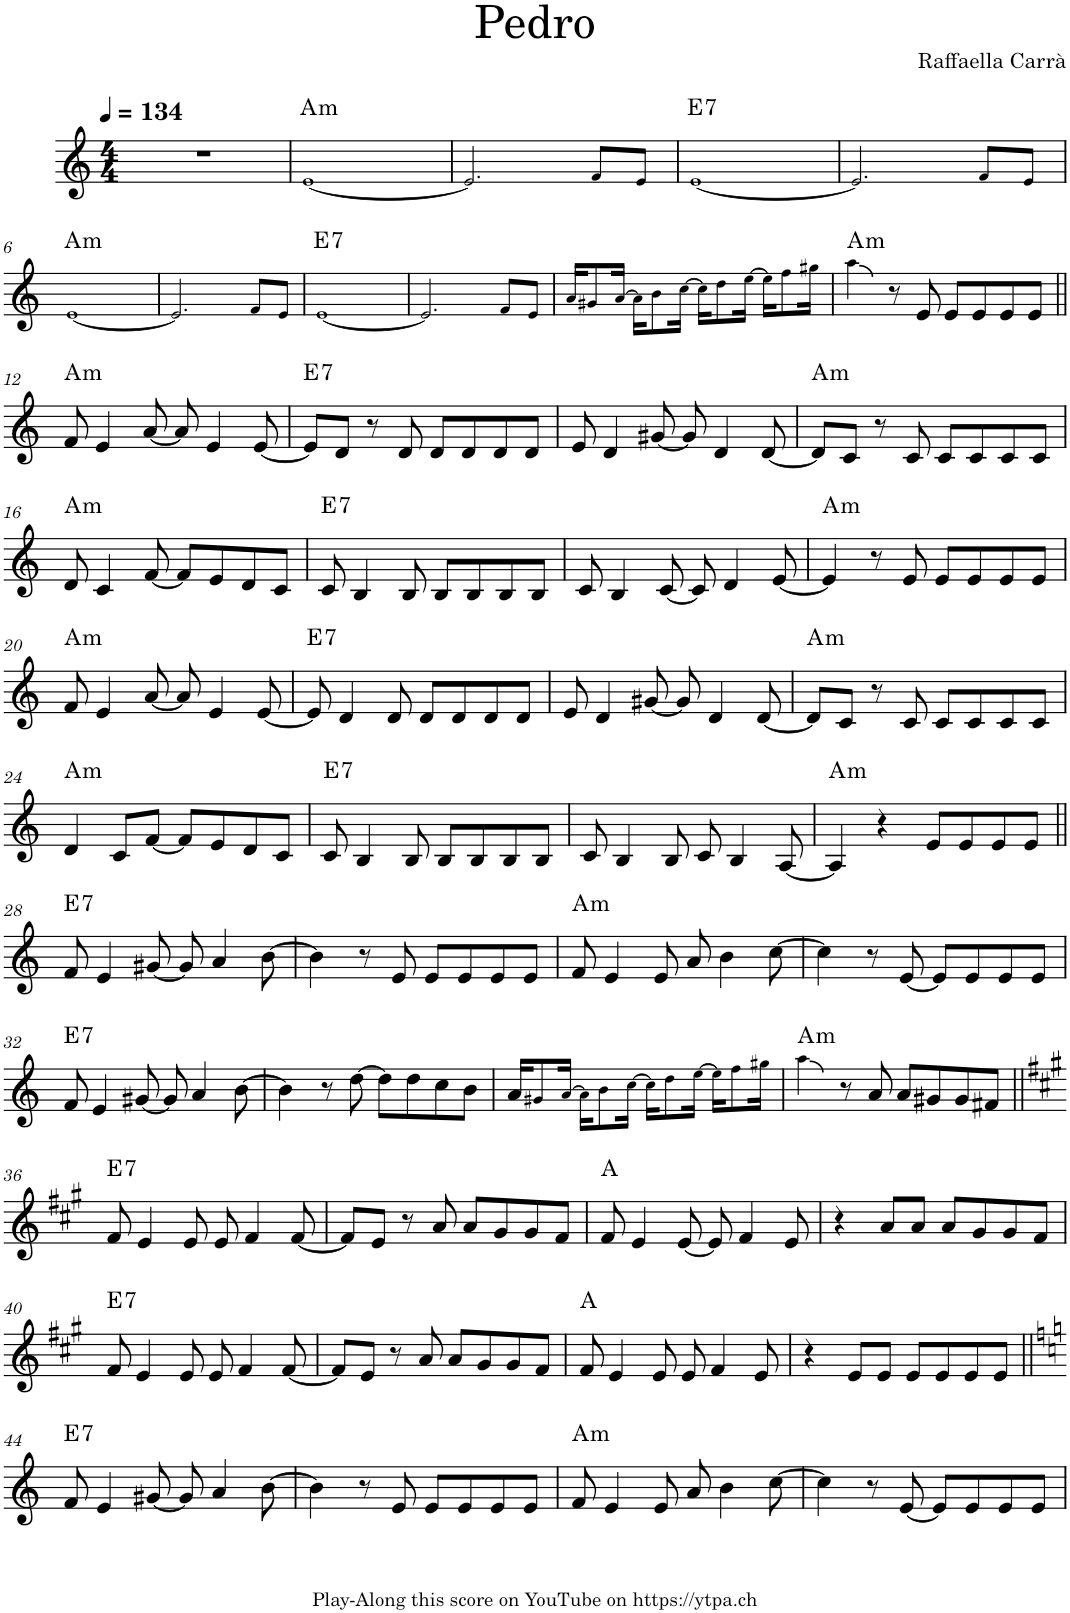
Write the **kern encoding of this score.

**kern	**harte
*part1	*part1
*staff1	*
*I"Piano	*
*I'Pno.	*
*clefG2	*
*k[]	*
*M4/4	*
*MM134	*
=1	=1
1r	.
=2	=2
!	!LO:H:kt=m
[1e!	A:min
=3	=3
2.e!/]	.
8f!/L	.
8e!/J	.
=4	=4
!	!LO:H:kt=7
[1e!	E:7
=5	=5
2.e!/]	.
8f!/L	.
8e!/J	.
!!LO:LB:g=z
=6	=6
!	!LO:H:kt=m
[1e!	A:min
=7	=7
2.e!/]	.
8f!/L	.
8e!/J	.
=8	=8
!	!LO:H:kt=7
[1e!	E:7
=9	=9
2.e!/]	.
8f!/L	.
8e!/J	.
=10	=10
16a!/KL	.
8g#X!/	.
[16a!/Jk	.
16a!\KL]	.
8b!\	.
[16cc!\Jk	.
16cc!\KL]	.
8dd!\	.
[16ee!\Jk	.
16ee!\KL]	.
8ff!\	.
16gg#X!\Jk	.
=11	=11
!	!LO:H:kt=m
4aa!\	A:min
8r	.
8e/	.
8e/L	.
8e/	.
8e/	.
8e/J	.
!!LO:LB:g=z
=12||	=12||
!	!LO:H:kt=m
8f/	A:min
4e/	.
[8a/	.
8a/]	.
4e/	.
[8e/	.
=13	=13
!	!LO:H:kt=7
8e/L]	E:7
8d/J	.
8r	.
8d/	.
8d/L	.
8d/	.
8d/	.
8d/J	.
=14	=14
8e/	.
4d/	.
[8g#X/	.
8g#/]	.
4d/	.
[8d/	.
=15	=15
!	!LO:H:kt=m
8d/L]	A:min
8c/J	.
8r	.
8c/	.
8c/L	.
8c/	.
8c/	.
8c/J	.
!!LO:LB:g=z
=16	=16
!	!LO:H:kt=m
8d/	A:min
4c/	.
[8f/	.
8f/L]	.
8e/	.
8d/	.
8c/J	.
=17	=17
!	!LO:H:kt=7
8c/	E:7
4B/	.
8B/	.
8B/L	.
8B/	.
8B/	.
8B/J	.
=18	=18
8c/	.
4B/	.
[8c/	.
8c/]	.
4d/	.
[8e/	.
=19	=19
!	!LO:H:kt=m
4e/]	A:min
8r	.
8e/	.
8e/L	.
8e/	.
8e/	.
8e/J	.
!!LO:LB:g=z
=20	=20
!	!LO:H:kt=m
8f/	A:min
4e/	.
[8a/	.
8a/]	.
4e/	.
[8e/	.
=21	=21
!	!LO:H:kt=7
8e/]	E:7
4d/	.
8d/	.
8d/L	.
8d/	.
8d/	.
8d/J	.
=22	=22
8e/	.
4d/	.
[8g#X/	.
8g#/]	.
4d/	.
[8d/	.
=23	=23
!	!LO:H:kt=m
8d/L]	A:min
8c/J	.
8r	.
8c/	.
8c/L	.
8c/	.
8c/	.
8c/J	.
!!LO:LB:g=z
=24	=24
!	!LO:H:kt=m
4d/	A:min
8c/L	.
[8f/J	.
8f/L]	.
8e/	.
8d/	.
8c/J	.
=25	=25
!	!LO:H:kt=7
8c/	E:7
4B/	.
8B/	.
8B/L	.
8B/	.
8B/	.
8B/J	.
=26	=26
8c/	.
4B/	.
8B/	.
8c/	.
4B/	.
[8A/	.
=27	=27
!	!LO:H:kt=m
4A/]	A:min
4r	.
8e/L	.
8e/	.
8e/	.
8e/J	.
!!LO:LB:g=z
=28||	=28||
!	!LO:H:kt=7
8f/	E:7
4e/	.
[8g#X/	.
8g#/]	.
4a/	.
[8b\	.
=29	=29
4b\]	.
8r	.
8e/	.
8e/L	.
8e/	.
8e/	.
8e/J	.
=30	=30
!	!LO:H:kt=m
8f/	A:min
4e/	.
8e/	.
8a/	.
4b\	.
[8cc\	.
=31	=31
4cc\]	.
8r	.
[8e/	.
8e/L]	.
8e/	.
8e/	.
8e/J	.
!!LO:LB:g=z
=32	=32
!	!LO:H:kt=7
8f/	E:7
4e/	.
[8g#X/	.
8g#/]	.
4a/	.
[8b\	.
=33	=33
4b\]	.
8r	.
[8dd\	.
8dd\L]	.
8dd\	.
8cc\	.
8b\J	.
=34	=34
16a/KL	.
8g#X!/	.
[16a!/Jk	.
16a!\KL]	.
8b!\	.
[16cc!\Jk	.
16cc!\KL]	.
8dd!\	.
[16ee!\Jk	.
16ee!\KL]	.
8ff!\	.
16gg#X!\Jk	.
=35	=35
!	!LO:H:kt=m
4aa!\	A:min
8r	.
8a/	.
8a/L	.
8g#X/	.
8g#/	.
8f#X/J	.
!!LO:LB:g=z
=36||	=36||
*k[f#c#g#]	*
!	!LO:H:kt=7
8f#/	E:7
4e/	.
8e/	.
8e/	.
4f#/	.
[8f#/	.
=37	=37
8f#/L]	.
8e/J	.
8r	.
8a/	.
8a/L	.
8g#/	.
8g#/	.
8f#/J	.
=38	=38
8f#/	A:maj
4e/	.
[8e/	.
8e/]	.
4f#/	.
8e/	.
=39	=39
4r	.
8a/L	.
8a/J	.
8a/L	.
8g#/	.
8g#/	.
8f#/J	.
!!LO:LB:g=z
=40	=40
!	!LO:H:kt=7
8f#/	E:7
4e/	.
8e/	.
8e/	.
4f#/	.
[8f#/	.
=41	=41
8f#/L]	.
8e/J	.
8r	.
8a/	.
8a/L	.
8g#/	.
8g#/	.
8f#/J	.
=42	=42
8f#/	A:maj
4e/	.
8e/	.
8e/	.
4f#/	.
8e/	.
=43	=43
4r	.
8e/L	.
8e/J	.
8e/L	.
8e/	.
8e/	.
8e/J	.
!!LO:LB:g=z
=44||	=44||
*k[]	*
!	!LO:H:kt=7
8f/	E:7
4e/	.
[8g#X/	.
8g#/]	.
4a/	.
[8b\	.
=45	=45
4b\]	.
8r	.
8e/	.
8e/L	.
8e/	.
8e/	.
8e/J	.
=46	=46
!	!LO:H:kt=m
8f/	A:min
4e/	.
8e/	.
8a/	.
4b\	.
[8cc\	.
=47	=47
4cc\]	.
8r	.
[8e/	.
8e/L]	.
8e/	.
8e/	.
8e/J	.
=	=
*-	*-
